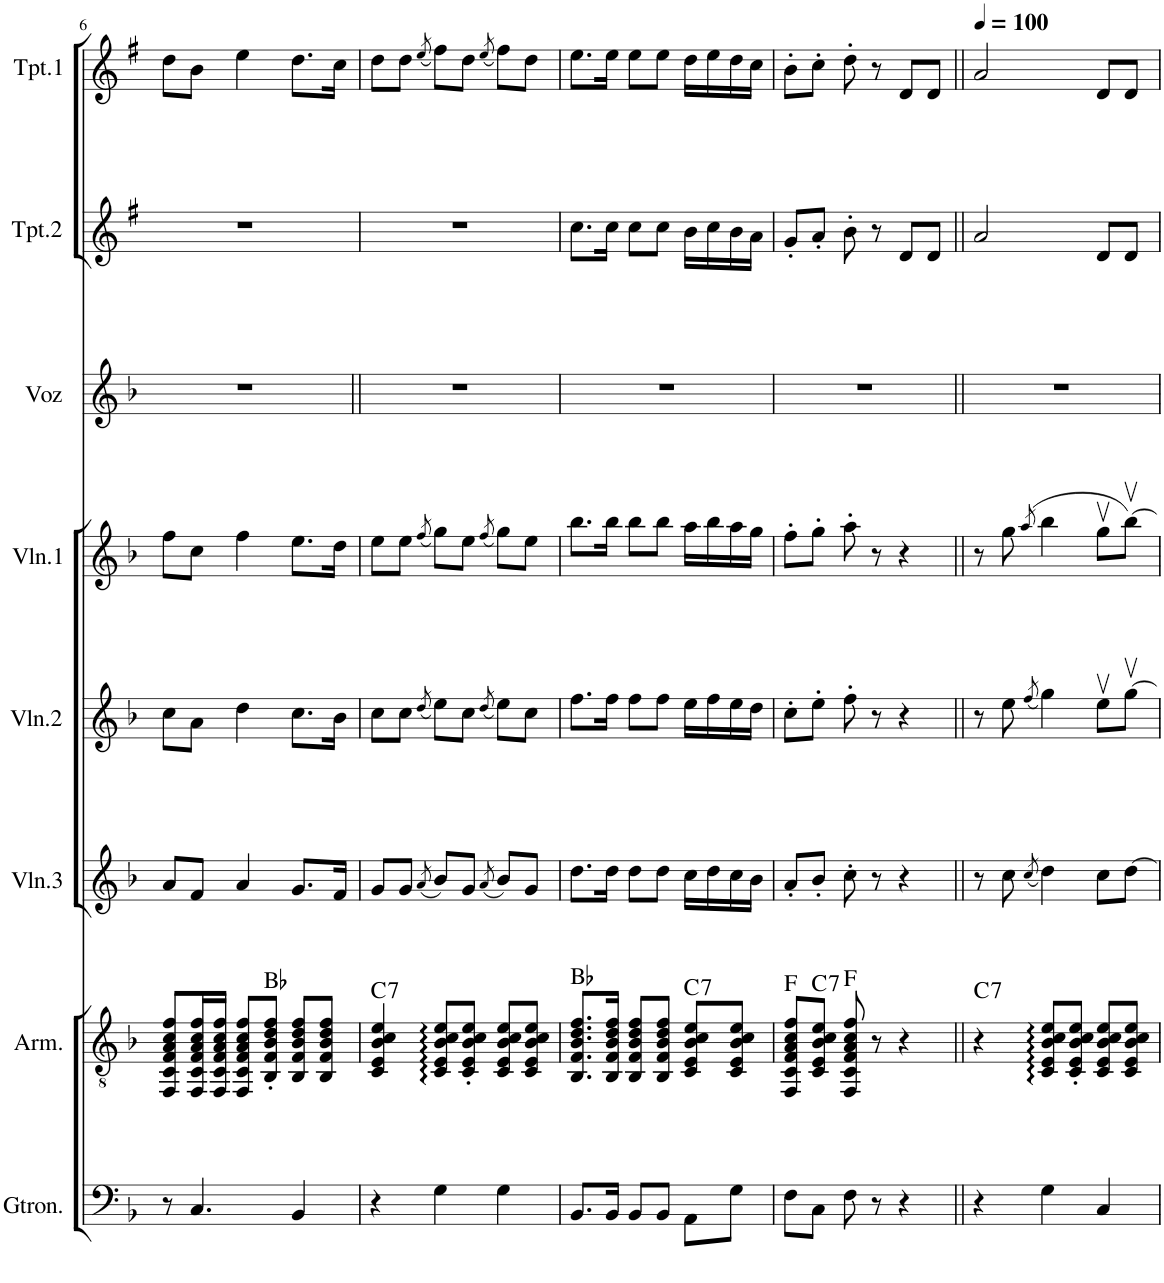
**kern	**kern	**harte	**kern	**kern	**kern	**kern	**kern	**kern
*part8	*part7	*part7	*part6	*part5	*part4	*part3	*part2	*part1
*staff8	*staff7	*	*staff6	*staff5	*staff4	*staff3	*staff2	*staff1
*I"Guitarrón	*I"Armonia	*	*I"Violin 3	*I"Violin 2	*I"Violin 1	*I"Voz	*I"Trompeta 2	*I"Trompeta 1
*	*I'Arm.	*	*I'Vln.3	*I'Vln.2	*I'Vln.1	*I'Voz	*I'Tpt.2	*I'Tpt.1
!!LO:PB:g=z
*clefF4	*clefGv2	*	*clefG2	*clefG2	*clefG2	*clefG2	*clefG2	*clefG2
*Trd7c12	*	*	*	*	*	*	*Trd1c2	*Trd1c2
*k[b-]	*k[b-]	*	*k[b-]	*k[b-]	*k[b-]	*k[b-]	*k[f#]	*k[f#]
*M3/4	*M3/4	*	*M3/4	*M3/4	*M3/4	*M3/4	*M3/4	*M3/4
=6	=6	=6	=6	=6	=6	=6	=6	=6
8r	8FF/ 8C/ 8F/ 8A/ 8c/ 8f/L	.	8a/L	8cc\L	8ff\L	2.r	2.r	8dd\L
4.C/	16FF/ 16C/ 16F/ 16A/ 16c/ 16f/L	.	8f/J	8a\J	8cc\J	.	.	8b\J
.	16FF/ 16C/ 16F/ 16A/ 16c/ 16f/JJ	.	.	.	.	.	.	.
.	8FF/ 8C/ 8F/ 8A/ 8c/ 8f/L	.	4a/	4dd\	4ff\	.	.	4ee\
.	8BB-/' 8F/' 8B-/' 8d/' 8f/'J	Bb:maj	.	.	.	.	.	.
4BB-/	8BB-/ 8F/ 8B-/ 8d/ 8f/L	.	8.g/L	8.cc\L	8.ee\L	.	.	8.dd\L
.	8BB-/ 8F/ 8B-/ 8d/ 8f/J	.	.	.	.	.	.	.
.	.	.	16f/Jk	16b-\Jk	16dd\Jk	.	.	16cc\Jk
=7	=7	=7	=7	=7	=7	=7	=7	=7
!	!	!LO:H:kt=7	!	!	!	!	!	!
4r	4C/ 4E/ 4B-/ 4c/ 4e/	C:7	8g/L	8cc\L	8ee\L	2.r	2.r	8dd\L
.	.	.	8g/J	8cc\J	8ee\J	.	.	8dd\J
.	.	.	(8qa/	(8qdd/	(8qff/	.	.	(8qee/
4G\	8C/ 8E/ 8B-/ 8c/ 8e/L	.	8b-/L)	8ee\L)	8gg\L)	.	.	8ff#\L)
.	8C/' 8E/' 8B-/' 8c/' 8e/'J	.	8g/J	8cc\J	8ee\J	.	.	8dd\J
.	.	.	(8qa/	(8qdd/	(8qff/	.	.	(8qee/
4G\	8C/ 8E/ 8B-/ 8c/ 8e/L	.	8b-/L)	8ee\L)	8gg\L)	.	.	8ff#\L)
.	8C/ 8E/ 8B-/ 8c/ 8e/J	.	8g/J	8cc\J	8ee\J	.	.	8dd\J
=8	=8	=8	=8	=8	=8	=8	=8	=8
8.BB-/L	8.BB-/ 8.F/ 8.B-/ 8.d/ 8.f/L	Bb:maj	8.dd\L	8.ff\L	8.bb-\L	2.r	8.cc\L	8.ee\L
16BB-/Jk	16BB-/ 16F/ 16B-/ 16d/ 16f/Jk	.	16dd\Jk	16ff\Jk	16bb-\Jk	.	16cc\Jk	16ee\Jk
8BB-/L	8BB-/ 8F/ 8B-/ 8d/ 8f/L	.	8dd\L	8ff\L	8bb-\L	.	8cc\L	8ee\L
8BB-/J	8BB-/ 8F/ 8B-/ 8d/ 8f/J	.	8dd\J	8ff\J	8bb-\J	.	8cc\J	8ee\J
!	!	!LO:H:kt=7	!	!	!	!	!	!
8AA\L	8C/ 8E/ 8B-/ 8c/ 8e/L	C:7	16cc\LL	16ee\LL	16aa\LL	.	16b\LL	16dd\LL
.	.	.	16dd\	16ff\	16bb-\	.	16cc\	16ee\
8G\J	8C/ 8E/ 8B-/ 8c/ 8e/J	.	16cc\	16ee\	16aa\	.	16b\	16dd\
.	.	.	16b-\JJ	16dd\JJ	16gg\JJ	.	16a\JJ	16cc\JJ
=9	=9	=9	=9	=9	=9	=9	=9	=9
8F\L	8FF/ 8C/ 8F/ 8A/ 8c/ 8f/L	F:maj	8a'/L	8cc'\L	8ff'\L	2.r	8g'/L	8b'\L
!	!	!LO:H:kt=7	!	!	!	!	!	!
8C\J	8C/ 8E/ 8B-/ 8c/ 8e/J	C:7	8b-'/J	8ee'\J	8gg'\J	.	8a'/J	8cc'\J
8F\	8FF/ 8C/ 8F/ 8A/ 8c/ 8f/	F:maj	8cc'\	8ff'\	8aa'\	.	8b'\	8dd'\
8r	8r	.	8r	8r	8r	.	8r	8r
4r	4r	.	4r	4r	4r	.	8d/L	8d/L
.	.	.	.	.	.	.	8d/J	8d/J
=10||	=10||	=10||	=10||	=10||	=10||	=10||	=10||	=10||
*	*	*	*	*	*	*	*	*MM100
!	!	!LO:H:kt=7	!	!	!	!	!	!
4r	4r	C:7	8r	8r	8r	2.r	2a/	2a/
.	.	.	8cc\	8ee\	8gg\	.	.	.
.	.	.	(8qcc/	(8qff/	(8qaa/	.	.	.
4G\	8C/ 8E/ 8B-/ 8c/ 8e/L	.	4dd\)	4gg\)	4bb-\	.	.	.
.	8C/' 8E/' 8B-/' 8c/' 8e/'J	.	.	.	.	.	.	.
4C/	8C/ 8E/ 8B-/ 8c/ 8e/L	.	8cc\L	8eev\L	8ggv\L	.	8d/L	8d/L
.	8C/ 8E/ 8B-/ 8c/ 8e/J	.	[8dd\J	[8ggv\J	[8bb-v\J)	.	8d/J	8d/J
=	=	=	=	=	=	=	=	=
*-	*-	*-	*-	*-	*-	*-	*-	*-
